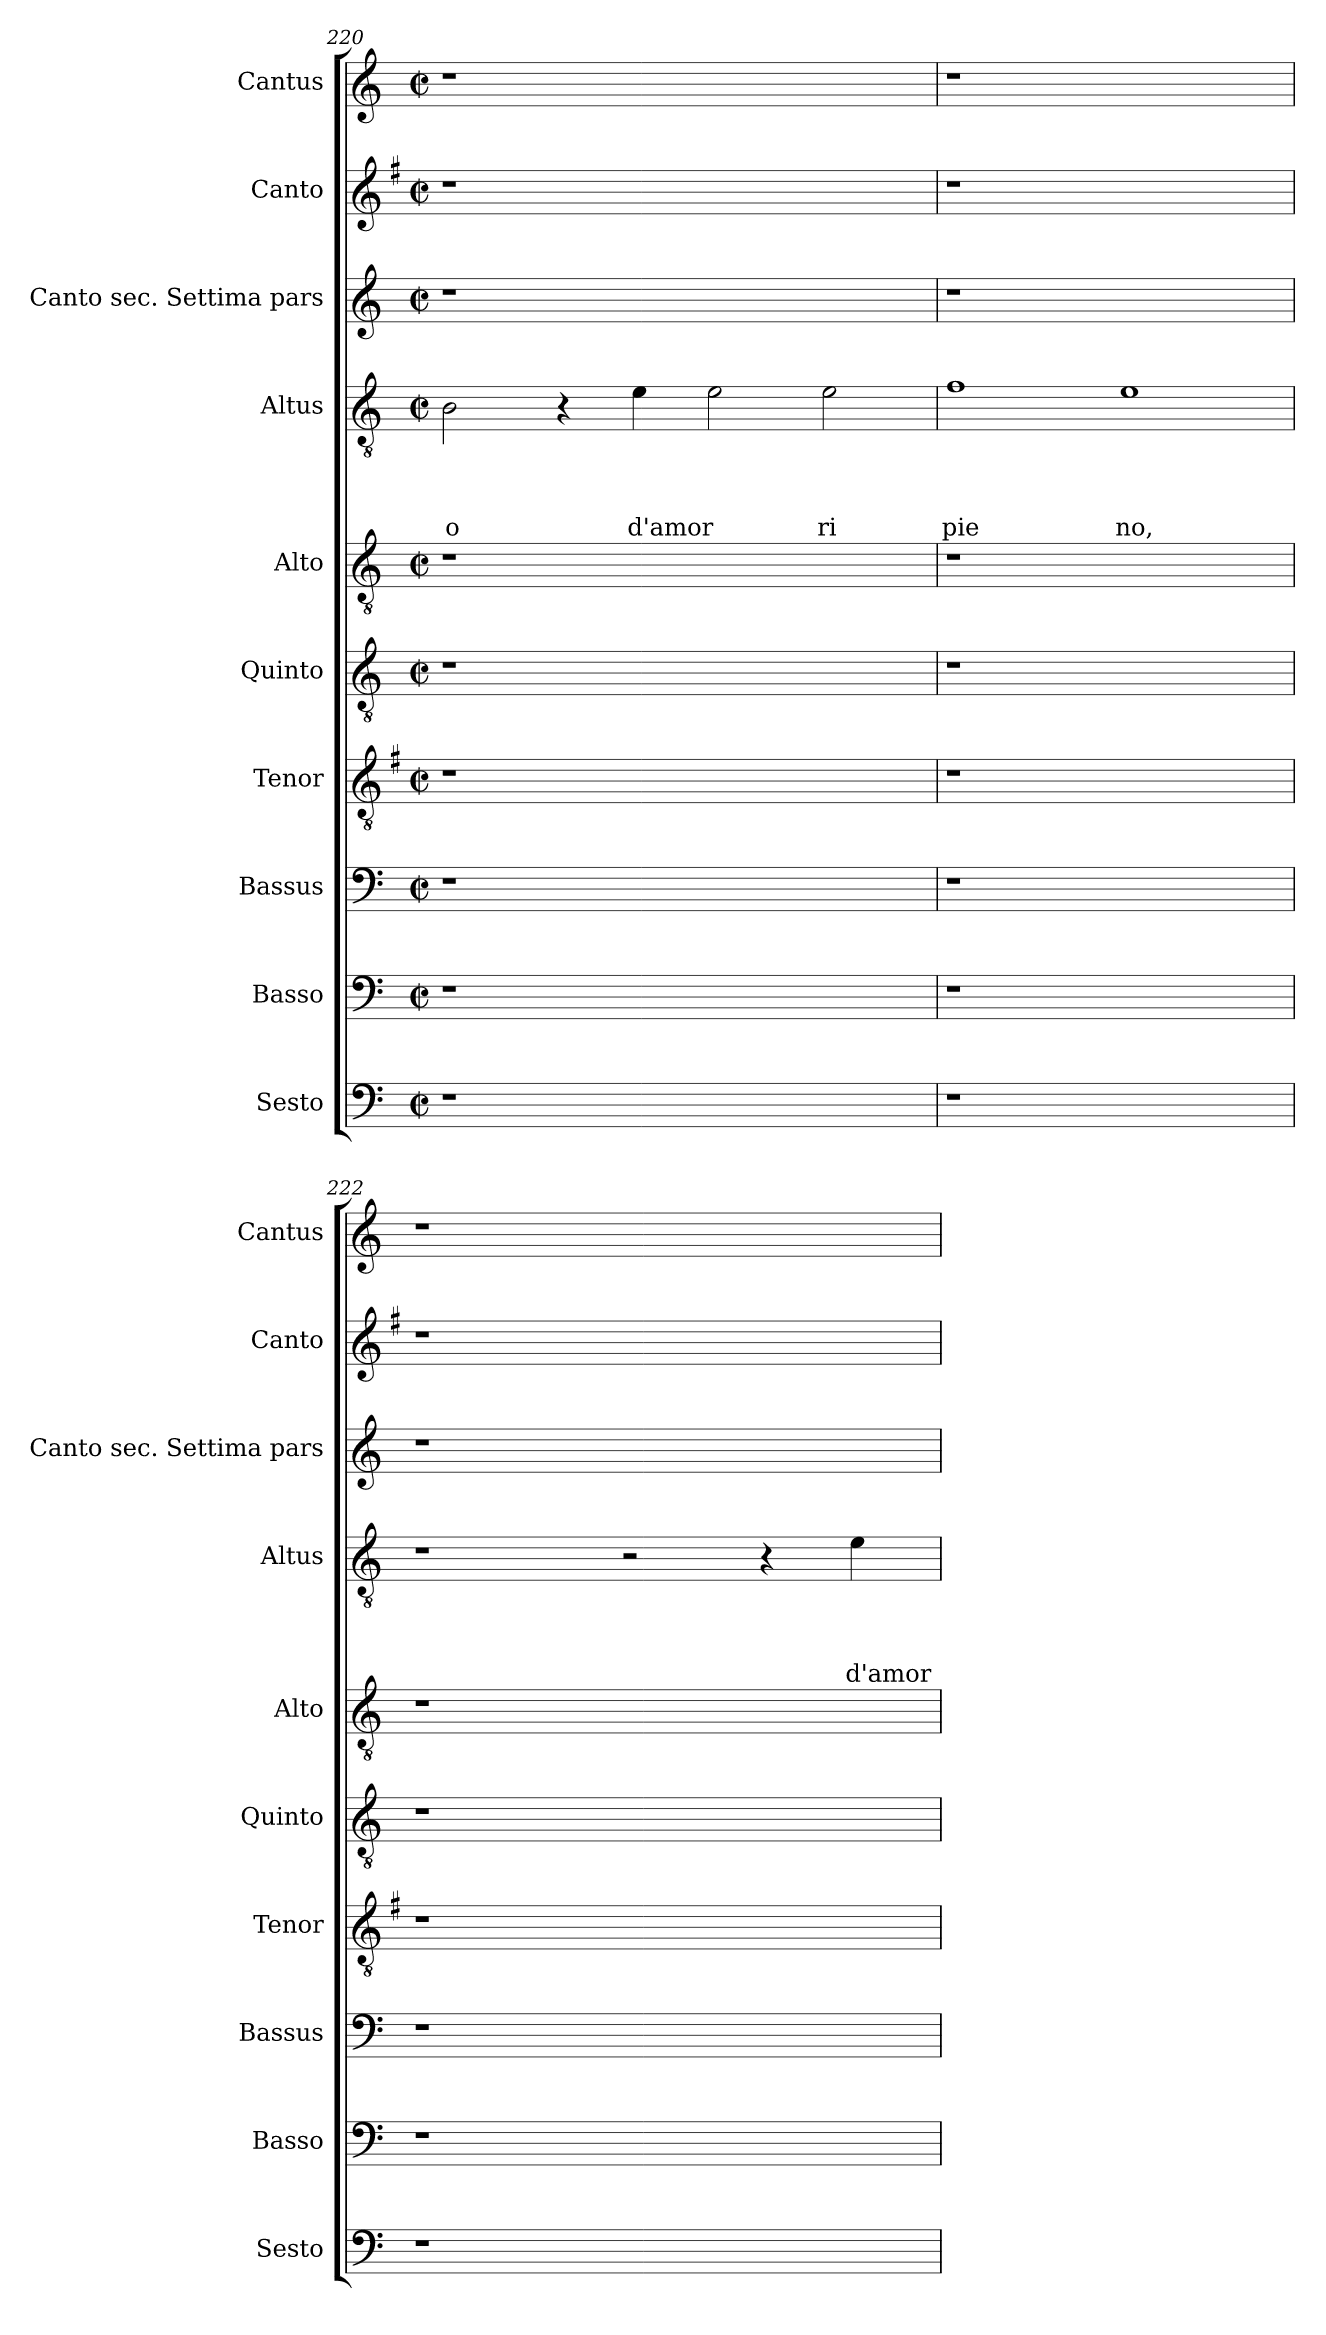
**kern	**kern	**kern	**kern	**kern	**kern	**kern	**text	**text	**text	**text	**kern	**kern	**kern
*part10	*part9	*part8	*part7	*part6	*part5	*part4	*part4	*part4	*part4	*part4	*part3	*part2	*part1
*staff10	*staff9	*staff8	*staff7	*staff6	*staff5	*staff4	*staff4	*staff4	*staff4	*staff4	*staff3	*staff2	*staff1
*I"Sesto	*I"Basso	*I"Bassus	*I"Tenor	*I"Quinto	*I"Alto	*I"Altus	*	*	*	*	*I"Canto sec. Settima pars	*I"Canto	*I"Cantus
*I'Sesto	*I'Basso	*I'Bassus	*I'Tenor	*I'Quinto	*I'Alto	*I'Altus	*	*	*	*	*I'Canto sec. Settima pars	*I'Canto	*I'Cantus
*clefF4	*clefF4	*clefF4	*clefGv2	*clefGv2	*clefGv2	*clefGv2	*	*	*	*	*clefG2	*clefG2	*clefG2
*k[]	*k[]	*k[]	*k[f#]	*k[]	*k[]	*k[]	*	*	*	*	*k[]	*k[f#]	*k[]
*C:	*C:	*C:	*G:	*C:	*C:	*C:	*	*	*	*	*C:	*G:	*C:
*M2/2	*M2/2	*M2/2	*M2/2	*M2/2	*M2/2	*M2/2	*	*	*	*	*M2/2	*M2/2	*M2/2
*met(c|)	*met(c|)	*met(c|)	*met(c|)	*met(c|)	*met(c|)	*met(c|)	*	*	*	*	*met(c|)	*met(c|)	*met(c|)
=220	=220	=220	=220	=220	=220	=220	=220	=220	=220	=220	=220	=220	=220
!	!	!	!	!	!	!	!	!	!	!LO:LY:b	!	!	!
1r	1r	1r	1r	1r	1r	2B\	.	.	.	o	1r	1r	1r
.	.	.	.	.	.	4r	.	.	.	.	.	.	.
!	!	!	!	!	!	!	!	!	!	!LO:LY:b	!	!	!
.	.	.	.	.	.	4e\	.	.	.	d'amor	.	.	.
1ryy	1ryy	1ryy	1ryy	1ryy	1ryy	2e\	.	.	.	.	1ryy	1ryy	1ryy
!	!	!	!	!	!	!	!	!	!	!LO:LY:b	!	!	!
.	.	.	.	.	.	2e\	.	.	.	ri	.	.	.
=221	=221	=221	=221	=221	=221	=221	=221	=221	=221	=221	=221	=221	=221
!	!	!	!	!	!	!	!	!	!	!LO:LY:b	!	!	!
1r	1r	1r	1r	1r	1r	1f	.	.	.	pie	1r	1r	1r
!	!	!	!	!	!	!	!	!	!	!LO:LY:b	!	!	!
1ryy	1ryy	1ryy	1ryy	1ryy	1ryy	1e	.	.	.	no,	1ryy	1ryy	1ryy
=222	=222	=222	=222	=222	=222	=222	=222	=222	=222	=222	=222	=222	=222
1r	1r	1r	1r	1r	1r	1r	.	.	.	.	1r	1r	1r
1ryy	1ryy	1ryy	1ryy	1ryy	1ryy	2r	.	.	.	.	1ryy	1ryy	1ryy
.	.	.	.	.	.	4r	.	.	.	.	.	.	.
!	!	!	!	!	!	!	!	!	!	!LO:LY:b	!	!	!
.	.	.	.	.	.	4e\	.	.	.	d'amor	.	.	.
=	=	=	=	=	=	=	=	=	=	=	=	=	=
*-	*-	*-	*-	*-	*-	*-	*-	*-	*-	*-	*-	*-	*-
